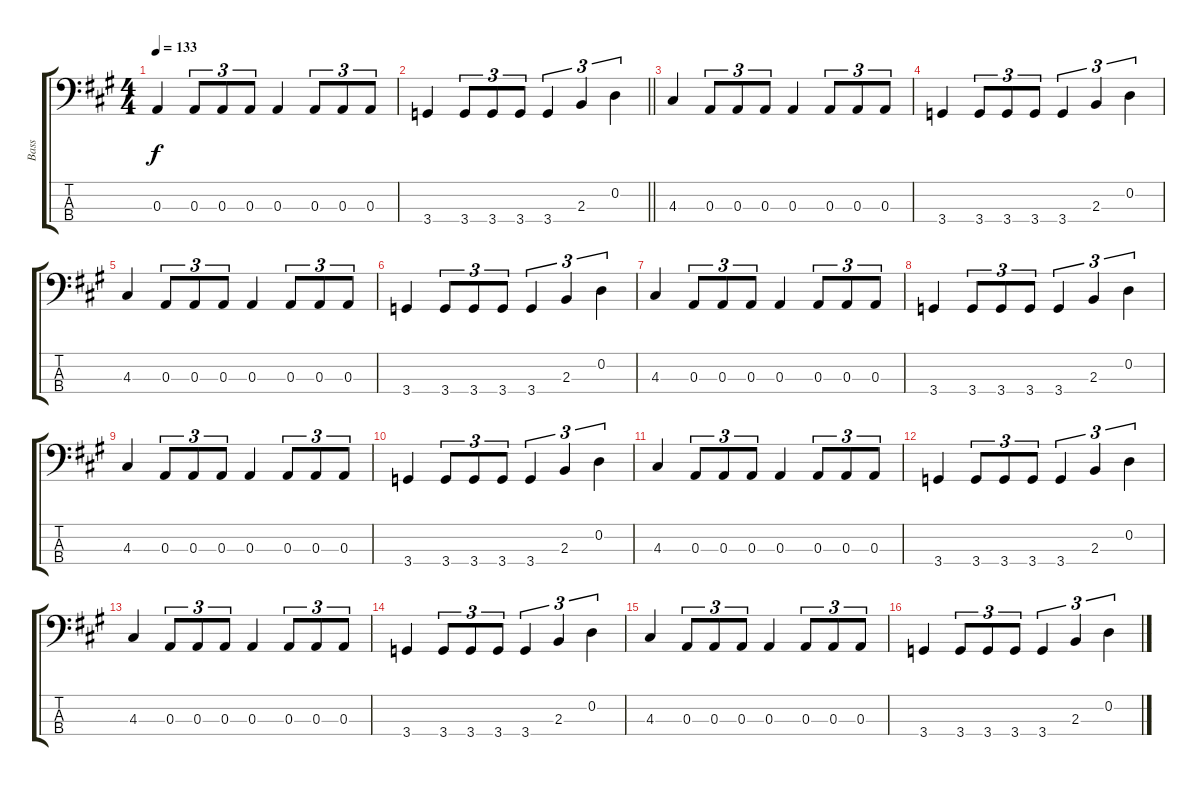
\track ("Bass" "Bass") {instrument electricbasspick}
\staff {score tabs}
\tuning (G2 D2 A1 E1) {hide}
\ts (4 4)
\tempo 133
\clef f4
\ks a
0.3.4{dy f} 0.3.8{tu (3 2)} 0.3.8{tu (3 2)} 0.3.8{tu (3 2)} 0.3.4 0.3.8{tu (3 2)} 0.3.8{tu (3 2)} 0.3.8{tu (3 2)} |
\barLineRight lightlight
3.4.4 3.4.8{tu (3 2)} 3.4.8{tu (3 2)} 3.4.8{tu (3 2)} 3.4.4{tu (3 2)} 2.3.4{tu (3 2)} 0.2.4{tu (3 2)} |
4.3.4 0.3.8{tu (3 2)} 0.3.8{tu (3 2)} 0.3.8{tu (3 2)} 0.3.4 0.3.8{tu (3 2)} 0.3.8{tu (3 2)} 0.3.8{tu (3 2)} |
3.4.4 3.4.8{tu (3 2)} 3.4.8{tu (3 2)} 3.4.8{tu (3 2)} 3.4.4{tu (3 2)} 2.3.4{tu (3 2)} 0.2.4{tu (3 2)} |
4.3.4 0.3.8{tu (3 2)} 0.3.8{tu (3 2)} 0.3.8{tu (3 2)} 0.3.4 0.3.8{tu (3 2)} 0.3.8{tu (3 2)} 0.3.8{tu (3 2)} |
3.4.4 3.4.8{tu (3 2)} 3.4.8{tu (3 2)} 3.4.8{tu (3 2)} 3.4.4{tu (3 2)} 2.3.4{tu (3 2)} 0.2.4{tu (3 2)} |
4.3.4 0.3.8{tu (3 2)} 0.3.8{tu (3 2)} 0.3.8{tu (3 2)} 0.3.4 0.3.8{tu (3 2)} 0.3.8{tu (3 2)} 0.3.8{tu (3 2)} |
3.4.4 3.4.8{tu (3 2)} 3.4.8{tu (3 2)} 3.4.8{tu (3 2)} 3.4.4{tu (3 2)} 2.3.4{tu (3 2)} 0.2.4{tu (3 2)} |
4.3.4 0.3.8{tu (3 2)} 0.3.8{tu (3 2)} 0.3.8{tu (3 2)} 0.3.4 0.3.8{tu (3 2)} 0.3.8{tu (3 2)} 0.3.8{tu (3 2)} |
3.4.4 3.4.8{tu (3 2)} 3.4.8{tu (3 2)} 3.4.8{tu (3 2)} 3.4.4{tu (3 2)} 2.3.4{tu (3 2)} 0.2.4{tu (3 2)} |
4.3.4 0.3.8{tu (3 2)} 0.3.8{tu (3 2)} 0.3.8{tu (3 2)} 0.3.4 0.3.8{tu (3 2)} 0.3.8{tu (3 2)} 0.3.8{tu (3 2)} |
3.4.4 3.4.8{tu (3 2)} 3.4.8{tu (3 2)} 3.4.8{tu (3 2)} 3.4.4{tu (3 2)} 2.3.4{tu (3 2)} 0.2.4{tu (3 2)} |
4.3.4 0.3.8{tu (3 2)} 0.3.8{tu (3 2)} 0.3.8{tu (3 2)} 0.3.4 0.3.8{tu (3 2)} 0.3.8{tu (3 2)} 0.3.8{tu (3 2)} |
3.4.4 3.4.8{tu (3 2)} 3.4.8{tu (3 2)} 3.4.8{tu (3 2)} 3.4.4{tu (3 2)} 2.3.4{tu (3 2)} 0.2.4{tu (3 2)} |
4.3.4 0.3.8{tu (3 2)} 0.3.8{tu (3 2)} 0.3.8{tu (3 2)} 0.3.4 0.3.8{tu (3 2)} 0.3.8{tu (3 2)} 0.3.8{tu (3 2)} |
3.4.4 3.4.8{tu (3 2)} 3.4.8{tu (3 2)} 3.4.8{tu (3 2)} 3.4.4{tu (3 2)} 2.3.4{tu (3 2)} 0.2.4{tu (3 2)}
